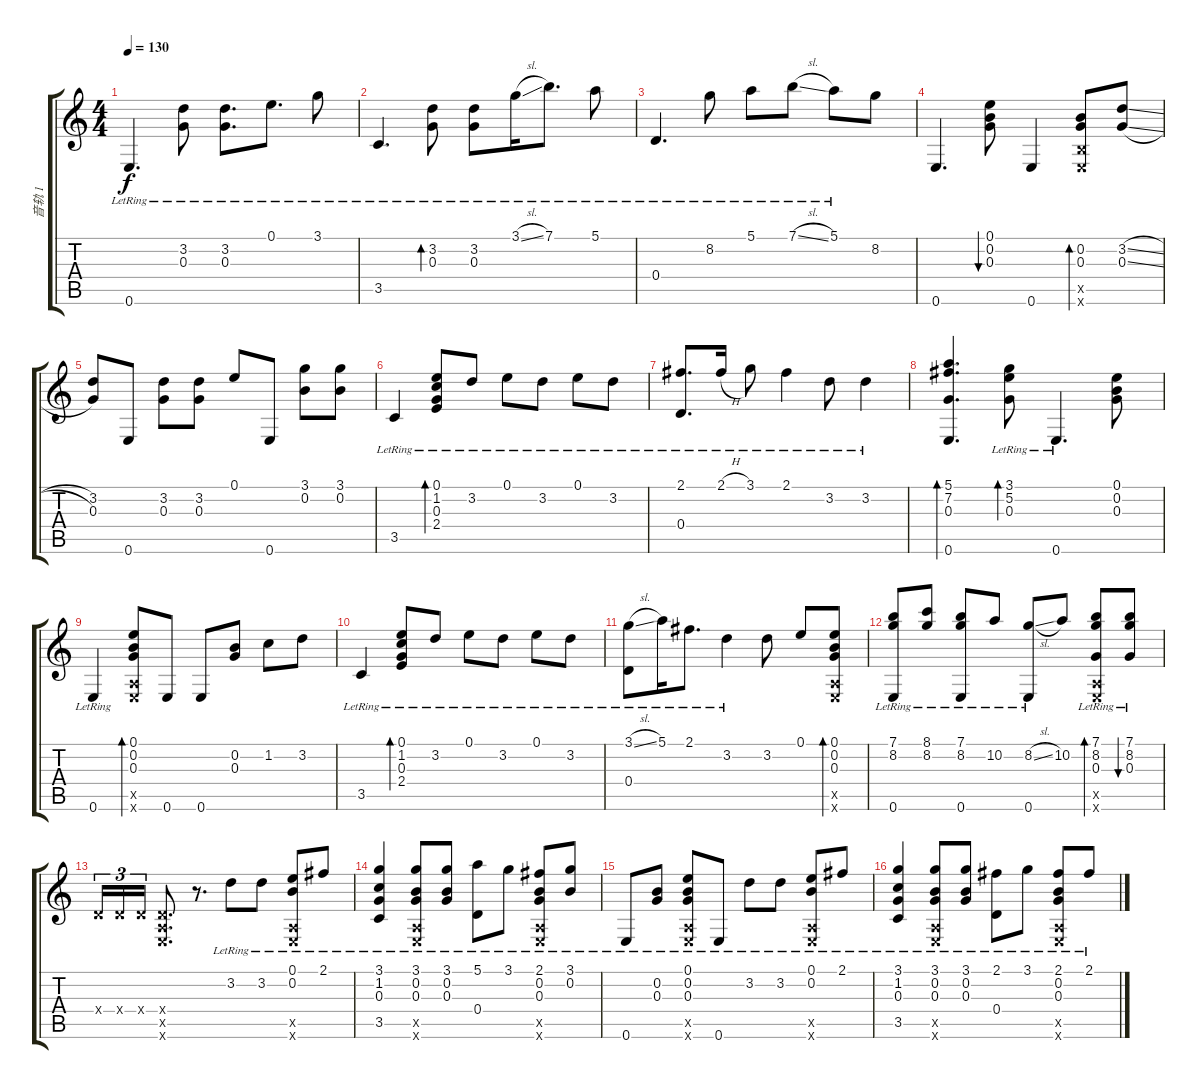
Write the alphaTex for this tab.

\track ("音轨 1" "音轨 1") {instrument acousticguitarsteel}
\staff {score tabs}
\tuning (E4 B3 G3 D3 A2 E2) {hide}
\ts (4 4)
\tempo 130
\clef g2
\ks c
0.6{lr}.4{d dy f} (3.2{lr} 0.3).8 (3.2{lr} 0.3).8{d} 0.1{lr}.8{d} 3.1{lr}.8 |
3.5{lr}.4{d} (3.2{lr} 0.3{lr}).8{bd 240} (3.2{lr} 0.3{lr}).8 3.1{sl lr}.16 7.1{lr}.8{d} 5.1{lr}.8 |
0.4{lr}.4{d} 8.2{lr}.8 5.1{lr}.8 7.1{sl lr}.8 5.1{lr}.8 8.2.8 |
0.6.4{d} (0.1 0.2 0.3).8{bu 60} 0.6.4 (0.2 0.3 2.5{x} 0.6{x}).8{bd 240} (3.2{sl} 0.3{sl}).8 |
(3.2 0.3).8 0.6.8 (3.2 0.3).8 (3.2 0.3).8 0.1.8 0.6.8 (3.1 0.2).8 (3.1 0.2).8 |
3.5{lr}.4 (0.1{lr} 1.2{lr} 0.3{lr} 2.4).8{bd 480} 3.2{lr}.8 0.1{lr}.8 3.2{lr}.8 0.1{lr}.8 3.2{lr}.8 |
(2.1{lr} 0.4{lr}).8{d} 2.1{h lr}.16 3.1{lr}.8 2.1{lr}.4 3.2{lr}.8 3.2{lr}.4 |
(5.1 7.2 0.3 0.6).4{d bd 480} (3.1{lr} 5.2 0.3).8{bd 480} 0.6{lr}.4{d} (0.1 0.2 0.3).8 |
0.6{lr}.4 (0.1 0.2 0.3 0.5{x} 0.6{x}).8{bd 60} 0.6.8 0.6.8 (0.2 0.3).8 1.2.8 3.2.8 |
3.5{lr}.4 (0.1{lr} 1.2{lr} 0.3{lr} 2.4{lr}).8{bd 480} 3.2{lr}.8 0.1{lr}.8 3.2{lr}.8 0.1{lr}.8 3.2{lr}.8 |
(3.1{sl lr} 0.4{lr}).8 5.1{lr}.16 2.1{lr}.8{d} 3.2{lr}.4 3.2.8 0.1.8 (0.1 0.2 0.3 0.5{x} 0.6{x}).8{bd 120} |
(7.1{lr} 8.2{lr} 0.6{lr}).8 (8.1{lr} 8.2{lr}).8 (7.1{lr} 8.2{lr} 0.6).8 10.2{lr}.8 (8.2{sl lr} 0.6{lr}).8 10.2.8 (7.1{lr} 8.2{lr} 0.3{lr} 0.5{x} 0.6{x}).8{bd 60} (7.1{lr} 8.2{lr} 0.3{lr}).8{bu 60} |
0.4{x}.16{tu (3 2)} 0.4{x}.16{tu (3 2)} 0.4{x}.16{tu (3 2)} (0.4{x} 0.5{x} 0.6{x}).8{d} r.8{d} 3.2{lr}.8 3.2{lr}.8 (0.1{lr} 0.2{lr} 0.5{x} 0.6{x}).8 2.1{lr}.8 |
(3.1{lr} 1.2{lr} 0.3{lr} 3.5{lr}).4 (3.1{lr} 0.2{lr} 0.3{lr} 0.5{x} 0.6{x}).8 (3.1{lr} 0.2{lr} 0.3{lr}).8 (5.1{lr} 0.4{lr}).8 3.1{lr}.8 (2.1{lr} 0.2{lr} 0.3{lr} 0.5{x} 0.6{x}).8 (3.1{lr} 0.2{lr}).8 |
0.6{lr}.8 (0.2{lr} 0.3{lr}).8 (0.1{lr} 0.2{lr} 0.3{lr} 0.5{x} 0.6{x}).8 0.6{lr}.8 3.2{lr}.8 3.2{lr}.8 (0.1{lr} 0.2{lr} 0.5{x} 0.6{x}).8 2.1{lr}.8 |
(3.1{lr} 1.2{lr} 0.3{lr} 3.5{lr}).4 (3.1{lr} 0.2{lr} 0.3{lr} 0.5{x} 0.6{x}).8 (3.1{lr} 0.2{lr} 0.3{lr}).8 (2.1{lr} 0.4{lr}).8 3.1{lr}.8 (2.1{lr} 0.2{lr} 0.3{lr} 0.5{x} 0.6{x}).8 2.1{lr}.8
